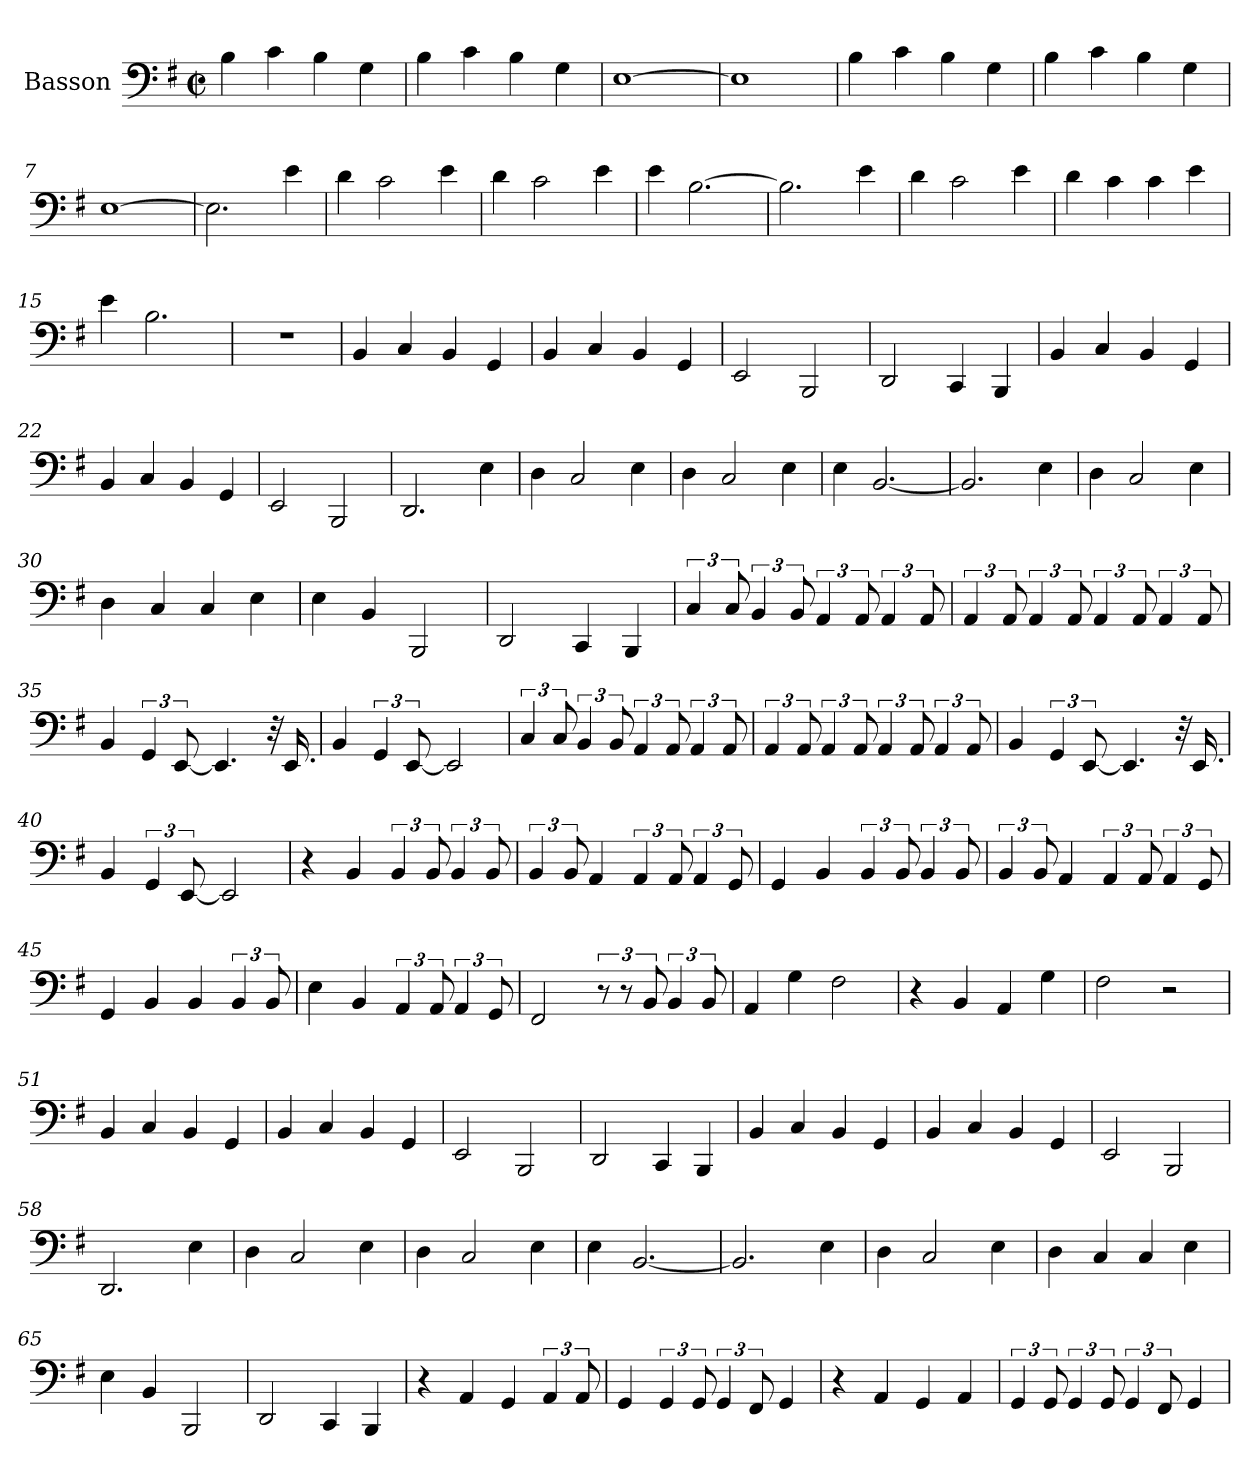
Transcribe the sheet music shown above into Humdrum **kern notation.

**kern
*part1
*staff1
*I"Basson
*I'Bsn.
*clefF4
*k[f#]
*M2/2
*met(c|)
*MM180
=1
4B\
4c\
4B\
4G\
=2
4B\
4c\
4B\
4G\
=3
[1E
=4
1E]
=5
4B\
4c\
4B\
4G\
=6
4B\
4c\
4B\
4G\
=7
[1E
=8
2.E\]
4e\
=9
4d\
2c\
4e\
=10
4d\
2c\
4e\
=11
4e\
[2.B\
!!LO:LB:g=z
=12
2.B\]
4e\
=13
4d\
2c\
4e\
=14
4d\
4c\
4c\
4e\
=15
4e\
2.B\
=16
1r
=17
4BB/
4C/
4BB/
4GG/
=18
4BB/
4C/
4BB/
4GG/
=19
2EE/
2BBB/
=20
2DD/
4CC/
4BBB/
=21
4BB/
4C/
4BB/
4GG/
=22
4BB/
4C/
4BB/
4GG/
!!LO:LB:g=z
=23
2EE/
2BBB/
=24
2.DD/
4E\
=25
4D\
2C/
4E\
=26
4D\
2C/
4E\
=27
4E\
[2.BB/
=28
2.BB/]
4E\
=29
4D\
2C/
4E\
=30
4D\
4C/
4C/
4E\
=31
4E\
4BB/
2BBB/
=32
2DD/
4CC/
4BBB/
!!LO:LB:g=z
=33
6C/
12C/
6BB/
12BB/
6AA/
12AA/
6AA/
12AA/
=34
6AA/
12AA/
6AA/
12AA/
6AA/
12AA/
6AA/
12AA/
=35
4BB/
6GG/
[12EE/
4.EE/]
32r
16.EE/
=36
4BB/
6GG/
[12EE/
2EE/]
=37
6C/
12C/
6BB/
12BB/
6AA/
12AA/
6AA/
12AA/
!!LO:LB:g=z
=38
6AA/
12AA/
6AA/
12AA/
6AA/
12AA/
6AA/
12AA/
=39
4BB/
6GG/
[12EE/
4.EE/]
32r
16.EE/
=40
4BB/
6GG/
[12EE/
2EE/]
=41
4r
4BB/
6BB/
12BB/
6BB/
12BB/
=42
6BB/
12BB/
4AA/
6AA/
12AA/
6AA/
12GG/
=43
4GG/
4BB/
6BB/
12BB/
6BB/
12BB/
!!LO:LB:g=z
=44
6BB/
12BB/
4AA/
6AA/
12AA/
6AA/
12GG/
=45
4GG/
4BB/
4BB/
6BB/
12BB/
=46
4E\
4BB/
6AA/
12AA/
6AA/
12GG/
=47
2FF#/
12r
12r
12BB/
6BB/
12BB/
=48
4AA/
4G\
2F#\
=49
4r
4BB/
4AA/
4G\
=50
2F#\
2r
=51
4BB/
4C/
4BB/
4GG/
!!LO:LB:g=z
=52
4BB/
4C/
4BB/
4GG/
=53
2EE/
2BBB/
=54
2DD/
4CC/
4BBB/
=55
4BB/
4C/
4BB/
4GG/
=56
4BB/
4C/
4BB/
4GG/
=57
2EE/
2BBB/
=58
2.DD/
4E\
=59
4D\
2C/
4E\
=60
4D\
2C/
4E\
=61
4E\
[2.BB/
=62
2.BB/]
4E\
=63
4D\
2C/
4E\
!!LO:LB:g=z
=64
4D\
4C/
4C/
4E\
=65
4E\
4BB/
2BBB/
=66
2DD/
4CC/
4BBB/
=67
4r
4AA/
4GG/
6AA/
12AA/
=68
4GG/
6GG/
12GG/
6GG/
12FF#/
4GG/
=69
4r
4AA/
4GG/
4AA/
=70
6GG/
12GG/
6GG/
12GG/
6GG/
12FF#/
4GG/
=
*-
